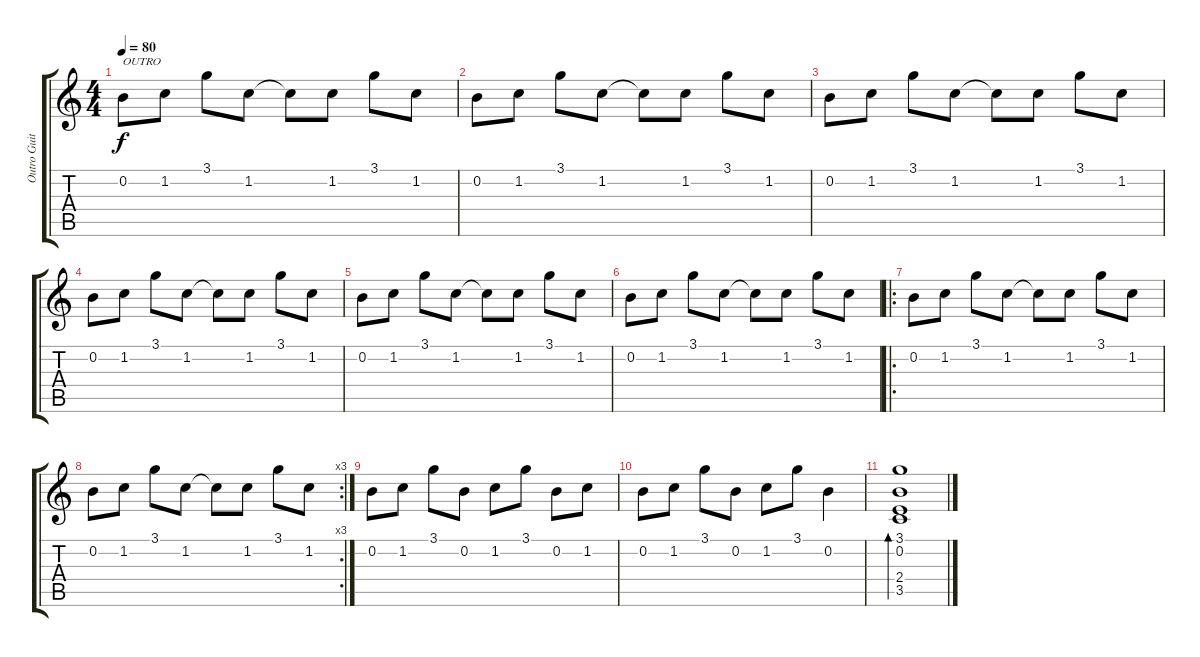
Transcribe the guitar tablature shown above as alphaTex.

\track ("Outro Guitar-Noel" "Outro Guit") {instrument acousticguitarsteel}
\staff {score tabs}
\tuning (E4 B3 G3 D3 A2 E2) {hide}
\ts (4 4)
\tempo 80
\clef g2
\ks c
0.2.8{txt "OUTRO" dy f} 1.2.8 3.1.8 1.2.8 1.2{t}.8 1.2.8 3.1.8 1.2.8 |
0.2.8 1.2.8 3.1.8 1.2.8 1.2{t}.8 1.2.8 3.1.8 1.2.8 |
0.2.8 1.2.8 3.1.8 1.2.8 1.2{t}.8 1.2.8 3.1.8 1.2.8 |
0.2.8 1.2.8 3.1.8 1.2.8 1.2{t}.8 1.2.8 3.1.8 1.2.8 |
0.2.8 1.2.8 3.1.8 1.2.8 1.2{t}.8 1.2.8 3.1.8 1.2.8 |
0.2.8 1.2.8 3.1.8 1.2.8 1.2{t}.8 1.2.8 3.1.8 1.2.8 |
\ro
0.2.8 1.2.8 3.1.8 1.2.8 1.2{t}.8 1.2.8 3.1.8 1.2.8 |
\rc 3
0.2.8 1.2.8 3.1.8 1.2.8 1.2{t}.8 1.2.8 3.1.8 1.2.8 |
0.2.8 1.2.8 3.1.8 0.2.8 1.2.8 3.1.8 0.2.8 1.2.8 |
0.2.8 1.2.8 3.1.8 0.2.8 1.2.8 3.1.8 0.2.4 |
(3.1 0.2 2.4 3.5).1{bd 60}
